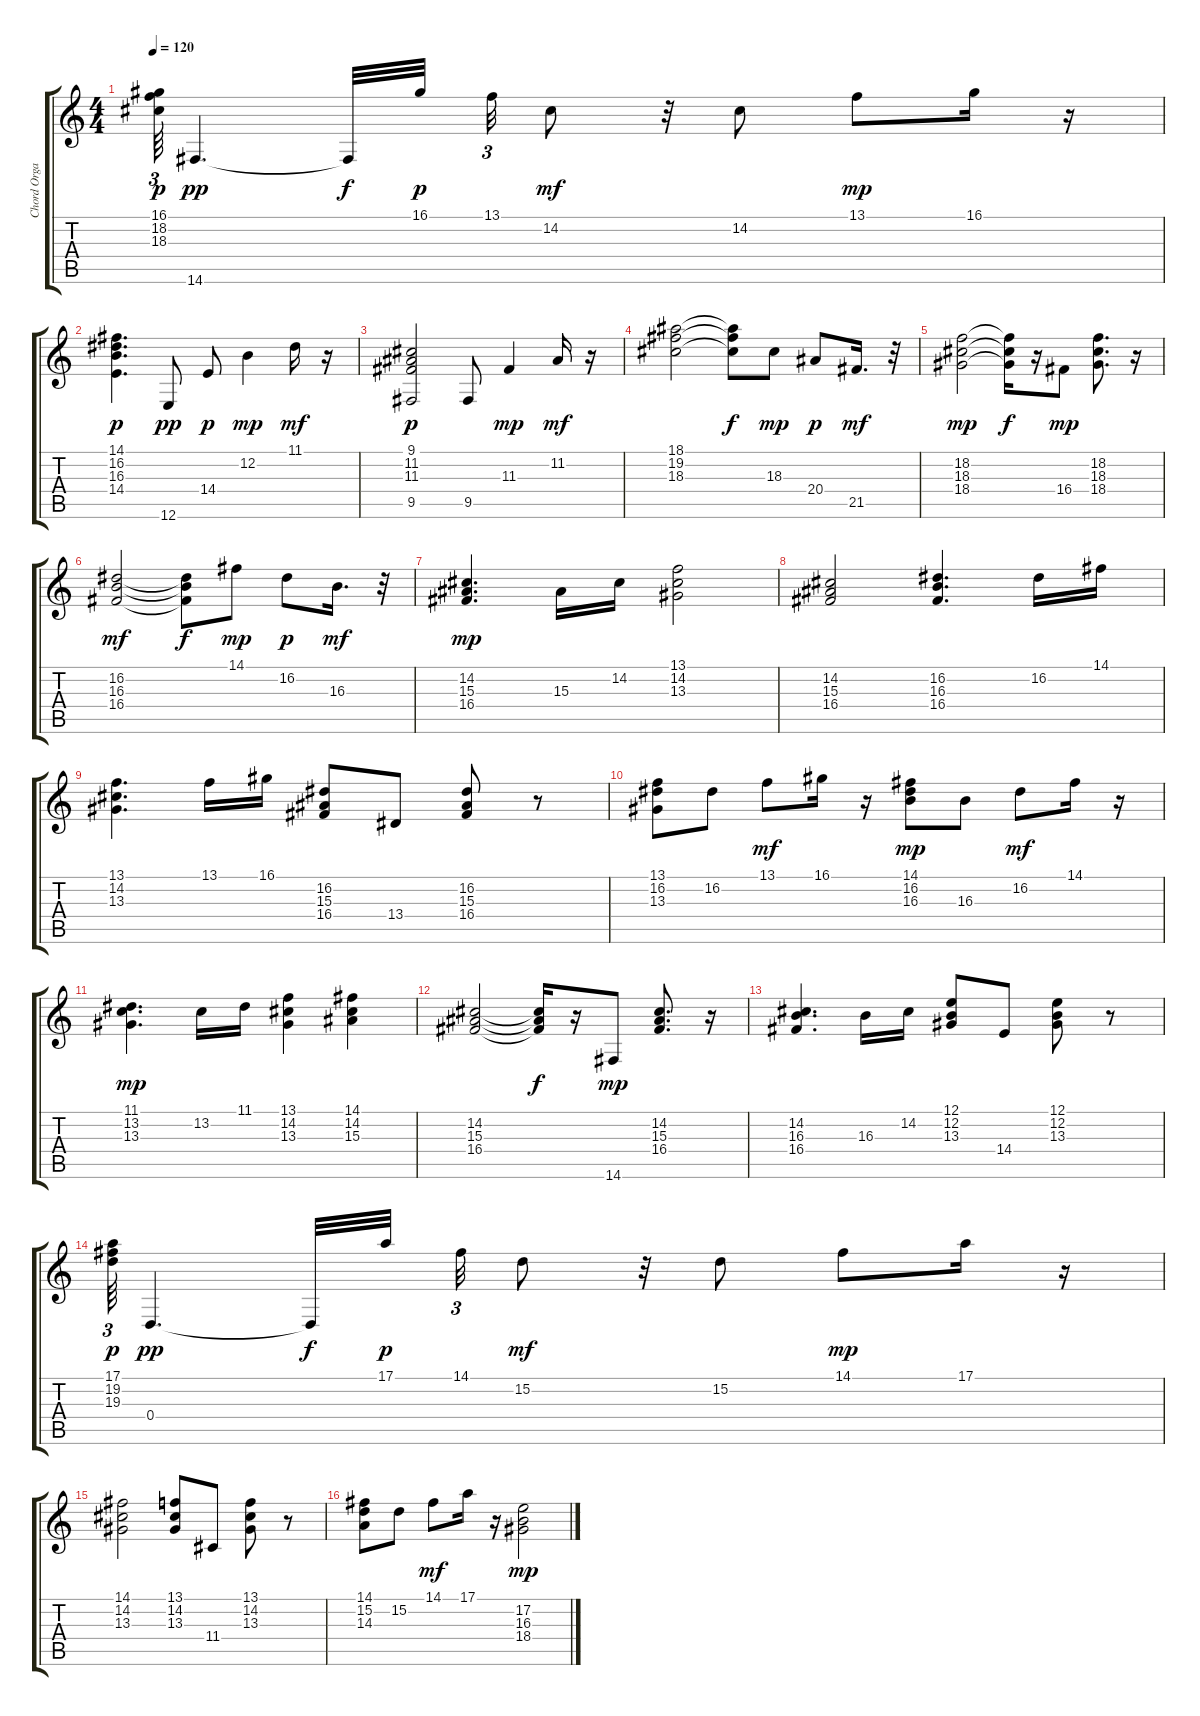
\track ("Chord Organ" "Chord Orga") {instrument rockorgan}
\staff {score tabs}
\tuning (E4 B3 G3 D3 A2 E2) {hide}
\ts (4 4)
\tempo 120
\clef g2
\ks c
(16.1 18.2 18.3).64{tu (3 2) dy p} 14.6.4{d dy pp} 14.6{t}.32{dy f} 16.1.32{dy p} 13.1.32{tu (3 2)} 14.2.8{dy mf} r.32 14.2.8 13.1.8{dy mp} 16.1.16 r.16 |
(14.1 16.2 16.3 14.4).4{d dy p} 12.6.8{dy pp} 14.4.8{dy p} 12.2.4{dy mp} 11.1.16{dy mf} r.16 |
(9.1 11.2 11.3 9.5).2{dy p} 9.5.8 11.3.4{dy mp} 11.2.16{dy mf} r.16 |
(18.1 19.2 18.3).2 (18.1{t} 19.2{t} 18.3{t}).8{dy f} 18.3.8{dy mp} 20.4.8{dy p} 21.5.16{d dy mf} r.32 |
(18.2 18.3 18.4).2{dy mp} (18.2{t} 18.3{t} 18.4{t}).16{dy f} r.16 16.4.8{dy mp} (18.2 18.3 18.4).8{d} r.16 |
(16.2 16.3 16.4).2{dy mf} (16.2{t} 16.3{t} 16.4{t}).8{dy f} 14.1.8{dy mp} 16.2.8{dy p} 16.3.16{d dy mf} r.32 |
(14.2 15.3 16.4).4{d dy mp} 15.3.16 14.2.16 (13.1 14.2 13.3).2 |
(14.2 15.3 16.4).2 (16.2 16.3 16.4).4{d} 16.2.16 14.1.16 |
(13.1 14.2 13.3).4{d} 13.1.16 16.1.16 (16.2 15.3 16.4).8 13.4.8 (16.2 15.3 16.4).8 r.8 |
(13.1 16.2 13.3).8 16.2.8 13.1.8{dy mf} 16.1.16 r.16 (14.1 16.2 16.3).8{dy mp} 16.3.8 16.2.8{dy mf} 14.1.16 r.16 |
(11.1 13.2 13.3).4{d dy mp} 13.2.16 11.1.16 (13.1 14.2 13.3).4 (14.1 14.2 15.3).4 |
(14.2 15.3 16.4).2 (14.2{t} 15.3{t} 16.4{t}).16{dy f} r.16 14.6.8{dy mp} (14.2 15.3 16.4).8{d} r.16 |
(14.2 16.3 16.4).4{d} 16.3.16 14.2.16 (12.1 12.2 13.3).8 14.4.8 (12.1 12.2 13.3).8 r.8 |
(17.1 19.2 19.3).64{tu (3 2) dy p} 0.4.4{d dy pp} 0.4{t}.32{dy f} 17.1.32{dy p} 14.1.32{tu (3 2)} 15.2.8{dy mf} r.32 15.2.8 14.1.8{dy mp} 17.1.16 r.16 |
(14.1 14.2 13.3).2 (13.1 14.2 13.3).8 11.4.8 (13.1 14.2 13.3).8 r.8 |
(14.1 15.2 14.3).8 15.2.8 14.1.8{dy mf} 17.1.16 r.16 (17.2 16.3 18.4).2{dy mp}
